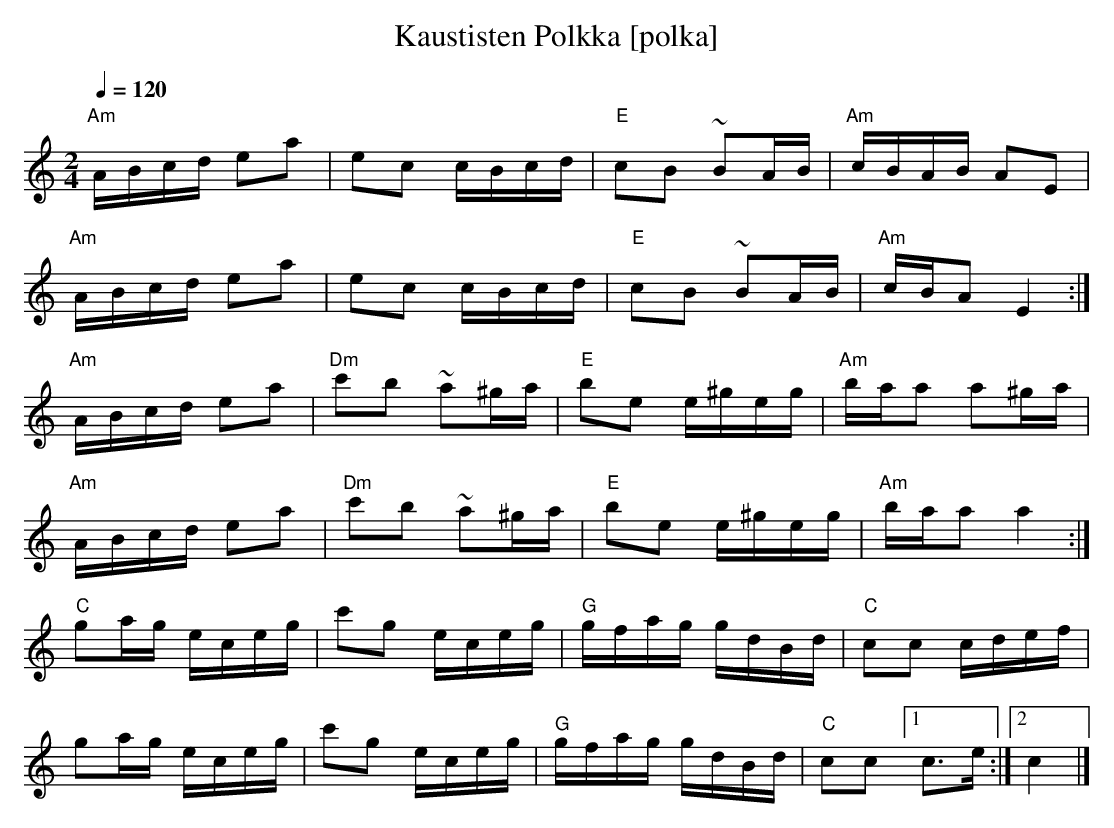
X:1
T:Kaustisten Polkka [polka]
M:2/4
L:1/16
Q:1/4=120
K:AMin
"Am"ABcd e2a2|    e2c2   cBcd |"E"c2B2 ~B2AB |"Am"cBAB    A2E2 |
"Am"ABcd e2a2|    e2c2   cBcd |"E"c2B2 ~B2AB |"Am"cBA2    E4  :|
"Am"ABcd e2a2|"Dm"c'2b2 ~a2^ga|"E"b2e2  e^geg|"Am"baa2    a2^ga|
"Am"ABcd e2a2|"Dm"c'2b2 ~a2^ga|"E"b2e2  e^geg|"Am"baa2    a4  :|
"C" g2ag eceg|    c'2g2  eceg |"G"gfag  gdBd |"C" c2c2    cdef |
    g2ag eceg|    c'2g2  eceg |"G"gfag  gdBd |"C" c2c2 [1 c3e :|\
                                                       [2 c4  |]
